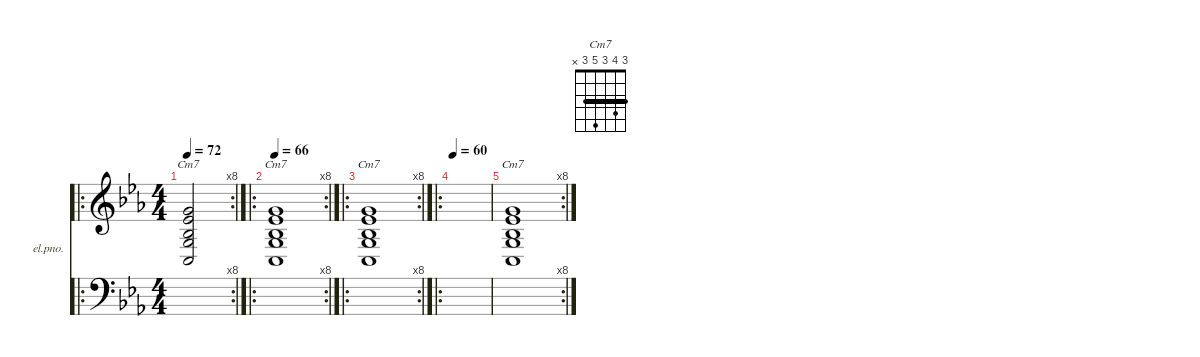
\defaultSystemsLayout 4
\hideDynamics
\bracketExtendMode nobrackets
\firstSystemTrackNameOrientation horizontal
\otherSystemsTrackNameOrientation horizontal
\track ("Electric Piano" "el.pno.") {defaultSystemsLayout 4 instrument electricpiano1}
\staff {score}
\tuning (E4 B3 G3 D3 A2 E2)
\chord ("Cm7" 3 4 3 5 3 x) {barre (3 3)}
\ro
\rc 8
\ts (4 4)
\tempo 72
\clef g2
\ks eb
(3.5{acc forcenatural} 5.4{acc forcenatural} 3.3{acc b} 4.2{acc b} 3.1{acc forcenatural}).2{ch "Cm7" dy mf} |
\ro
\rc 8
\tempo 66
(3.5{acc forcenatural} 5.4{acc forcenatural} 3.3{acc b} 4.2{acc b} 3.1{acc forcenatural}).1{ch "Cm7"} |
\ro
\rc 8
(3.5{acc forcenatural} 5.4{acc forcenatural} 3.3{acc b} 4.2{acc b} 3.1{acc forcenatural}).1{ch "Cm7"} |
\ro
\tempo 60
|
\rc 8
(3.5{acc forcenatural} 5.4{acc forcenatural} 3.3{acc b} 4.2{acc b} 3.1{acc forcenatural}).1{ch "Cm7"} |
|
\staff {score}
\tuning (G2 D2 A1 E1 B0)
\clef f4
\ottava regular
\simile none
\ks eb
|
|
|
|
|
|
